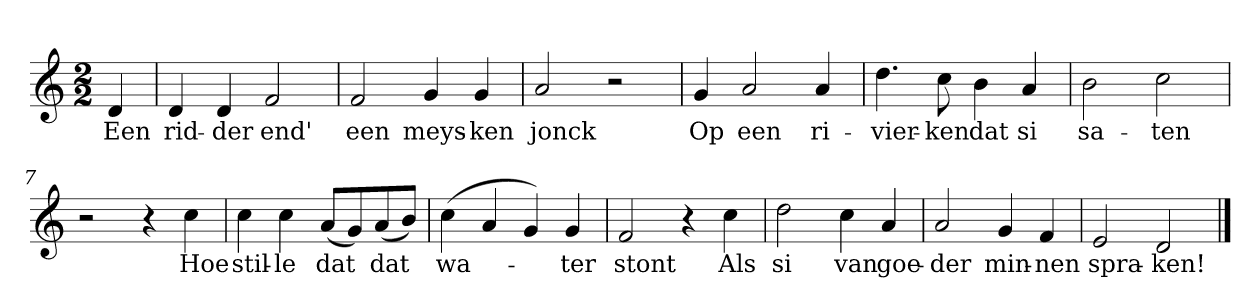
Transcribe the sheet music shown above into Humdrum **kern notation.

**kern	**text
*part1	*part1
*staff1	*staff1
*clefG2	*
*k[]	*
*D:dor	*
*M2/2	*
*MM120	*
=	=
4d	Een
=1	=1
4d	rid-
4d	-der
2f	end'
=2	=2
2f	een
4g	meys-
4g	-ken
=3	=3
2a	jonck
2r	.
=4	=4
4g	Op
2a	een
4a	ri-
=5	=5
4.dd	-vier-
8cc	-ken
4b	dat
4a	si
=6	=6
2b	sa-
2cc	-ten
=7	=7
2r	.
4r	.
4cc	Hoe
=8	=8
4cc	stil-
4cc	-le
(8a/L	dat
8g/)	.
(8a/	dat
8b/J)	.
=9	=9
(4cc	wa-
4a	.
4g)	.
4g	-ter
=10	=10
2f	stont
4r	.
4cc	Als
=11	=11
2dd	si
4cc	van
4a	goe-
=12	=12
2a	-der
4g	min-
4f	-nen
=13	=13
2e	spra-
2d	-ken!
==	==
*-	*-
